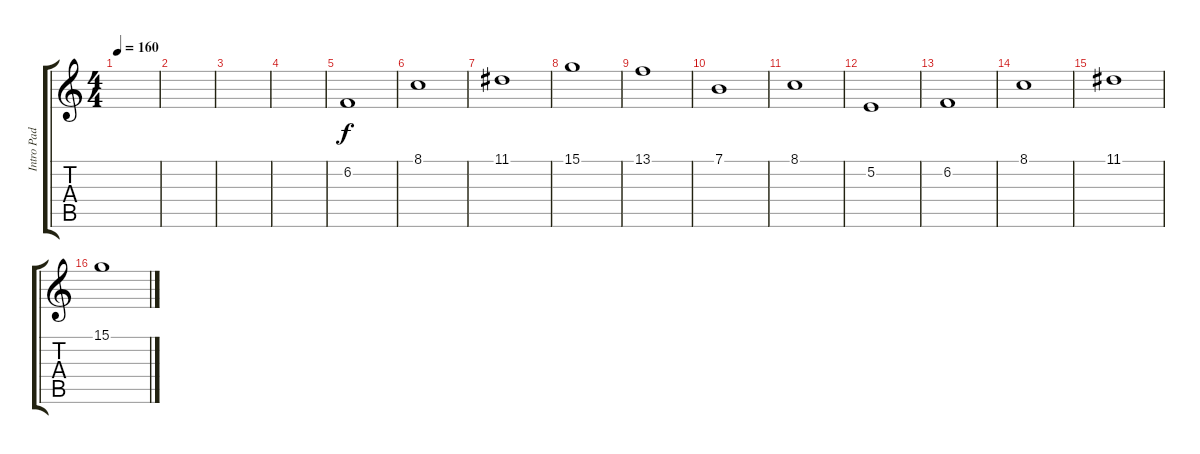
\track ("Intro Pad" "Intro Pad") {instrument pad1newage}
\staff {score tabs}
\tuning (E4 B3 G3 D3 A2 C2) {hide}
\ts (4 4)
\tempo 160
\clef g2
\ks c
|
|
|
|
6.2.1 |
8.1.1 |
11.1.1 |
15.1.1 |
13.1.1 |
7.1.1 |
8.1.1 |
5.2.1 |
6.2.1 |
8.1.1 |
11.1.1 |
15.1.1
